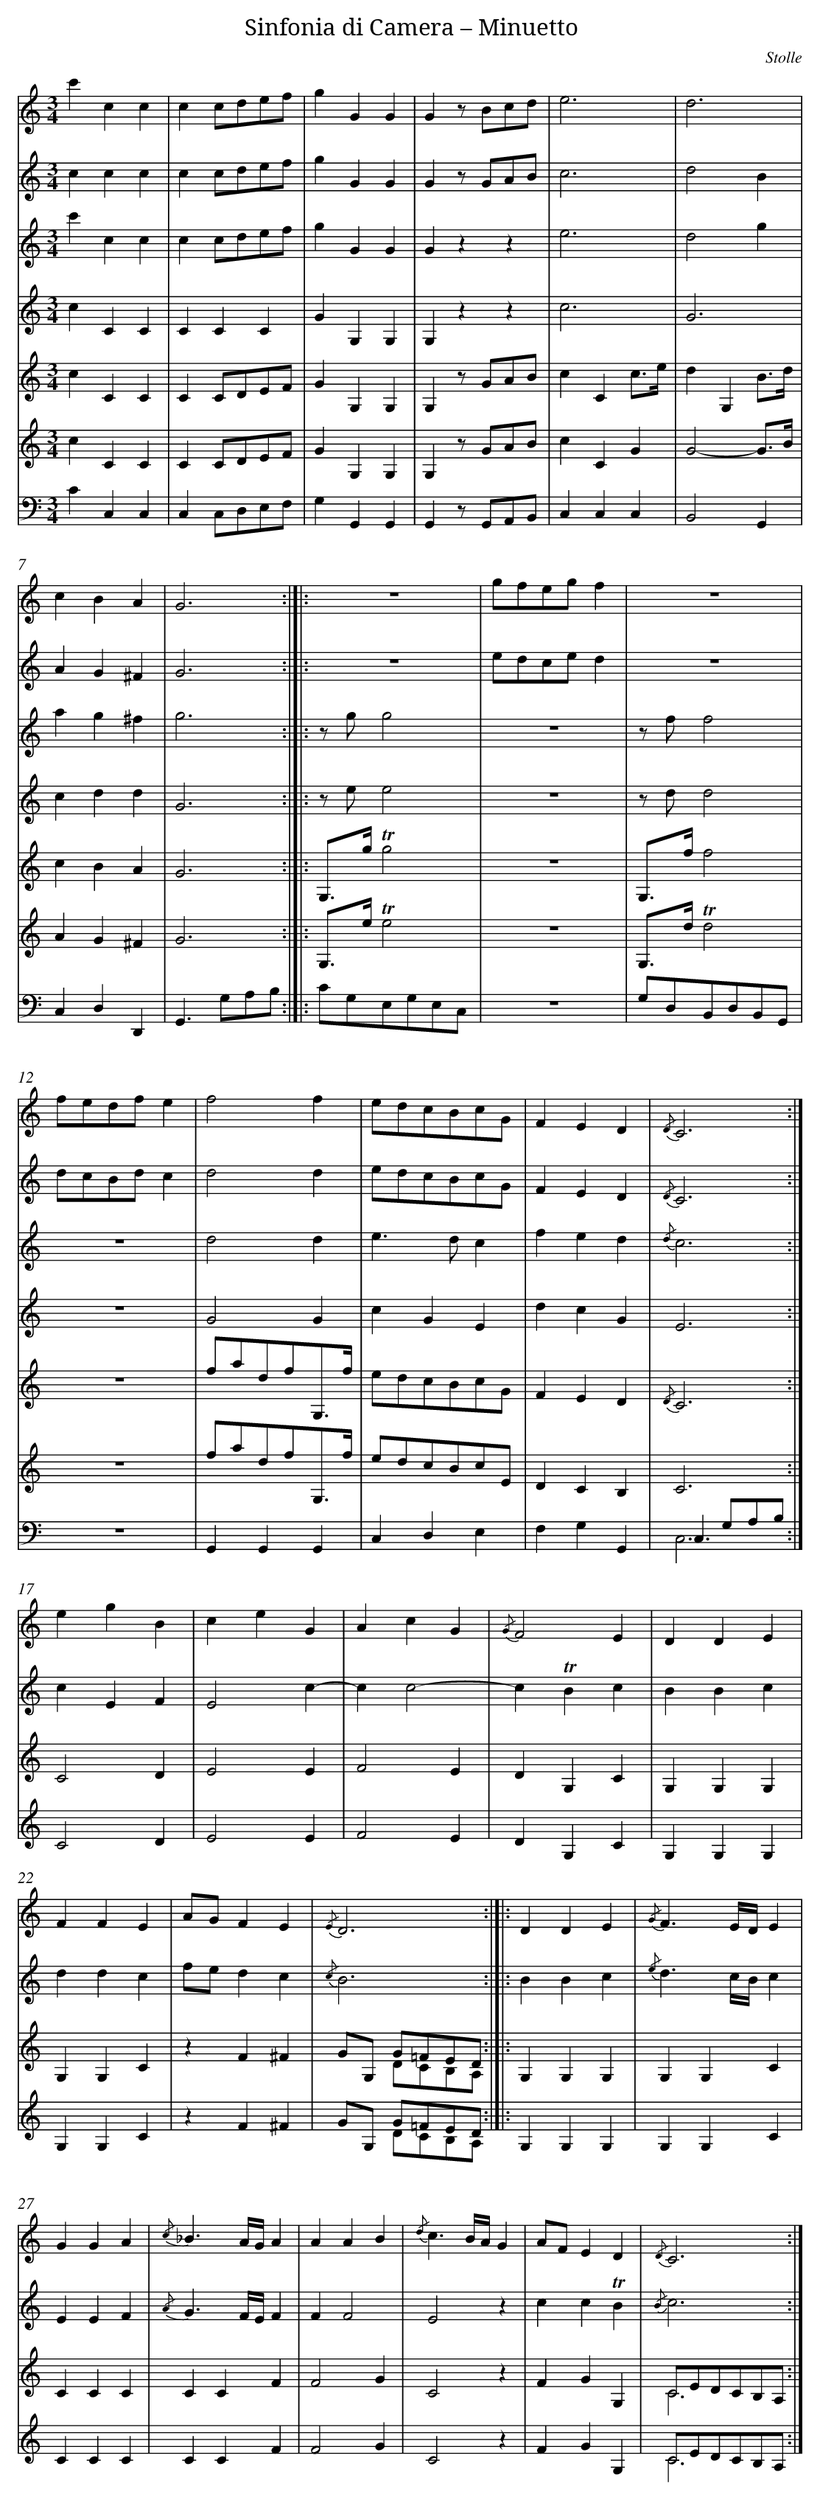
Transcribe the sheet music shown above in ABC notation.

X:1
T: Sinfonia di Camera – Minuetto
C: Stolle
L: 1/4
M: 3/4
V: 1 clef=treble
V: 2 clef=treble
V: 3 clef=treble
V: 4 clef=treble
V: 5 clef=treble
V: 6 clef=treble
V: 7 clef=bass
K: C
[V:1] c'cc |
[V:2] ccc |
[V:3] c'cc |
[V:4] cCC |
[V:5] cCC |
[V:6] cCC |
[V:7] CC,C, |
[V:1] cc/d/e/f/ |
[V:2] cc/d/e/f/ |
[V:3] cc/d/e/f/ |
[V:4] CCC |
[V:5] CC/D/E/F/ |
[V:6] CC/D/E/F/ |
[V:7] C,C,/D,/E,/F,/ |
[V:1] gGG |
[V:2] gGG |
[V:3] gGG |
[V:4] GG,G, |
[V:5] GG,G, |
[V:6] GG,G, |
[V:7] G,G,,G,, |
[V:1] Gz/ B/c/d/ |
[V:2] Gz/ G/A/B/ |
[V:3] Gzz |
[V:4] G,zz |
[V:5] G,z/ G/A/B/ |
[V:6] G,z/ G/A/B/ |
[V:7] G,,z/ G,,/A,,/B,,/ |
[V:1] e3 |
[V:2] c3 |
[V:3] e3 |
[V:4] c3 |
[V:5] cCc3//e// |
[V:6] cCG |
[V:7] C,C,C, |
[V:1] d3 |
[V:2] d2B |
[V:3] d2g |
[V:4] G3 |
[V:5] dG,B3//d// |
[V:6] G2-G3//B// |
[V:7] B,,2G,, |
[V:1] cBA |
[V:2] AG^F |
[V:3] ag^f |
[V:4] cdd |
[V:5] cBA |
[V:6] AG^F |
[V:7] C,D,D,, |
[V:1] G3 :|]|:
[V:2] G3 :|]|:
[V:3] g3 :|]|:
[V:4] G3 :|]|:
[V:5] G3 :|]|:
[V:6] G3 :|]|:
[V:7] G,,>G,A,/B,/ :|]|:
[V:1] z3 |
[V:2] z3 |
[V:3] z/ g/g2 |
[V:4] z/ e/e2 |
[V:5] G,/>g/!trill!g2 |
[V:6] G,/>e/!trill!e2 |
[V:7] C/G,/E,/G,/E,/C,/ |
[V:1] g/f/e/g/f |
[V:2] e/d/c/e/d |
[V:3] z3 |
[V:4] z3 |
[V:5] z3 |
[V:6] z3 |
[V:7] z3 |
[V:1] z3 |
[V:2] z3 |
[V:3] z/ f/f2 |
[V:4] z/ d/d2 |
[V:5] G,/>f/f2 |
[V:6] G,/>d/!trill!d2 |
[V:7] G,/D,/B,,/D,/B,,/G,,/ |
[V:1] f/e/d/f/e |
[V:2] d/c/B/d/c |
[V:3] z3 |
[V:4] z3 |
[V:5] z3 |
[V:6] z3 |
[V:7] z3 |
[V:1] f2f |
[V:2] d2d |
[V:3] d2d |
[V:4] G2G |
[V:5] f/a/d/f/G,3//f// |
[V:6] f/a/d/f/G,3//f// |
[V:7] G,,G,,G,, |
[V:1] e/d/c/B/c/G/ |
[V:2] e/d/c/B/c/G/ |
[V:3] e>dc |
[V:4] cGE |
[V:5] e/d/c/B/c/G/ |
[V:6] e/d/c/B/c/E/ |
[V:7] C,D,E, |
[V:1] FED |
[V:2] FED |
[V:3] fed |
[V:4] dcG |
[V:5] FED |
[V:6] DCB, |
[V:7] F,G,G,, |
[V:1] {/D}C3 :|]
[V:2] {/D}C3 :|]
[V:3] {/d}c3 :|]
[V:4] E3 :|]
[V:5] {/D}C3 :|]
[V:6] C3 :|]
[V:7] C,>G,A,/B,/ & C,3 :|]
[V:1] egB |
[V:2] cEF |
[V:3] x3 |
[V:4] x3 |
[V:5] C2D |
[V:6] C2D |
[V:7] x3 |
[V:1] ceG |
[V:2] E2c- |
[V:3] x3 |
[V:4] x3 |
[V:5] E2E |
[V:6] E2E |
[V:7] x3 |
[V:1] AcG |
[V:2] cc2- |
[V:3] x3 |
[V:4] x3 |
[V:5] F2E |
[V:6] F2E |
[V:7] x3 |
[V:1] {/G}F2E |
[V:2] c!trill!Bc |
[V:3] x3 |
[V:4] x3 |
[V:5] DG,C |
[V:6] DG,C |
[V:7] x3 |
[V:1] DDE |
[V:2] BBc |
[V:3] x3 |
[V:4] x3 |
[V:5] G,G,G, |
[V:6] G,G,G, |
[V:7] x3 |
[V:1] FFE |
[V:2] ddc |
[V:3] x3 |
[V:4] x3 |
[V:5] G,G,C |
[V:6] G,G,C |
[V:7] x3 |
[V:1] A/G/FE |
[V:2] f/e/dc |
[V:3] x3 |
[V:4] x3 |
[V:5] zF^F |
[V:6] zF^F |
[V:7] x3 |
[V:1] {/E}D3 :|]|:
[V:2] {/c}B3 :|]|:
[V:3] x3 :|]|:
[V:4] x3 :|]|:
[V:5] G/G,/ G/=F/E/D/ & xD/C/B,/A,/ :|]|:
[V:6] G/G,/ G/=F/E/D/ & xD/C/B,/A,/ :|]|:
[V:7] x3 :|]|:
[V:1] DDE |
[V:2] BBc |
[V:3] x3 |
[V:4] x3 |
[V:5] G,G,G, |
[V:6] G,G,G, |
[V:7] x3 |
[V:1] {/G}F3/E//D//E |
[V:2] {/e}d3/c//B//c |
[V:3] x3 |
[V:4] x3 |
[V:5] G,G,C |
[V:6] G,G,C |
[V:7] x3 |
[V:1] GGA |
[V:2] EEF |
[V:3] x3 |
[V:4] x3 |
[V:5] CCC |
[V:6] CCC |
[V:7] x3 |
[V:1] {/c}_B3/A//G//A |
[V:2] {/A}G3/F//E//F |
[V:3] x3 |
[V:4] x3 |
[V:5] CCF |
[V:6] CCF |
[V:7] x3 |
[V:1] AAB |
[V:2] FF2 |
[V:3] x3 |
[V:4] x3 |
[V:5] F2G |
[V:6] F2G |
[V:7] x3 |
[V:1] {/d}c3/B//A//G |
[V:2] E2z |
[V:3] x3 |
[V:4] x3 |
[V:5] C2z |
[V:6] C2z |
[V:7] x3 |
[V:1] A/F/ED |
[V:2] cc!trill!B |
[V:3] x3 |
[V:4] x3 |
[V:5] FGG, |
[V:6] FGG, |
[V:7] x3 |
[V:1] {/D}C3 :|]
[V:2] {/B}c3 :|]
[V:3] x3 :|]
[V:4] x3 :|]
[V:5] C/E/D/C/B,/A,/ & C3 :|]
[V:6] C/E/D/C/B,/A,/ & C3 :|]
[V:7] x3 :|]
